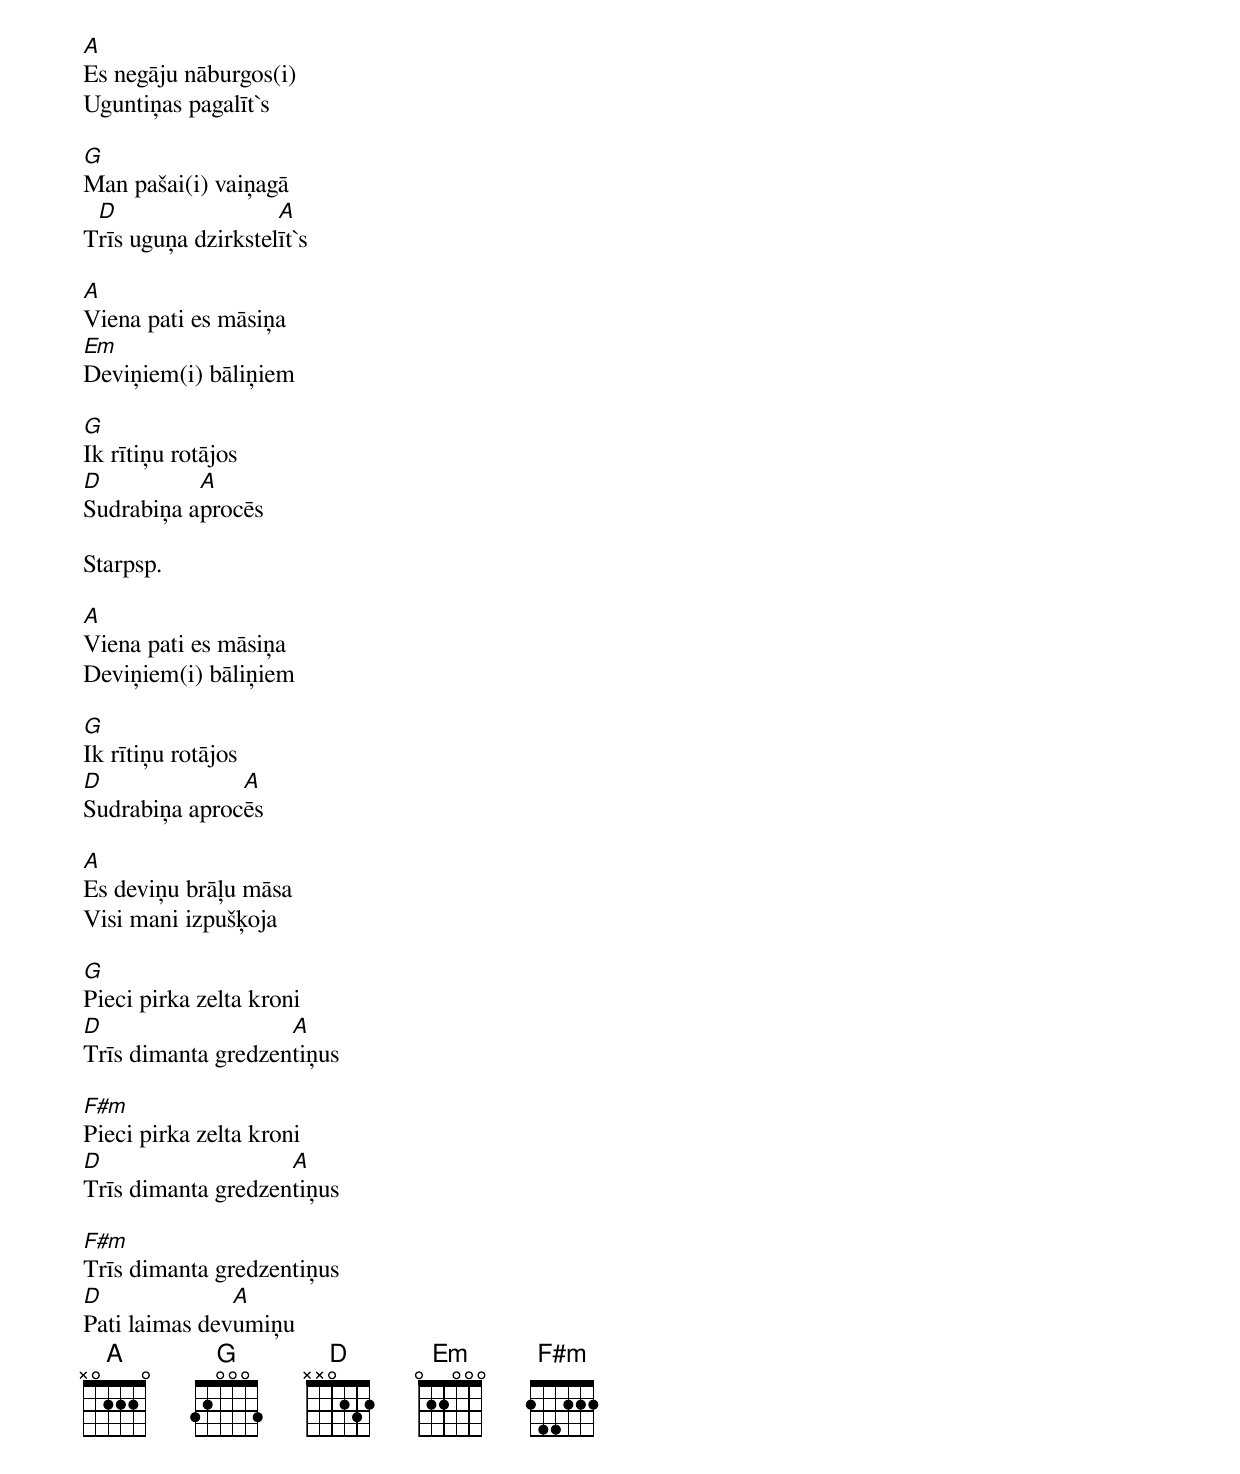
A
Es negāju nāburgos(i)
Uguntiņas pagalīt`s

G
Man pašai(i) vaiņagā
 D                  A
Trīs uguņa dzirkstelīt`s

A
Viena pati es māsiņa
Em
Deviņiem(i) bāliņiem

G
Ik rītiņu rotājos
D          A
Sudrabiņa aprocēs

Starpsp.

A
Viena pati es māsiņa
Deviņiem(i) bāliņiem

G
Ik rītiņu rotājos
D              A
Sudrabiņa aprocēs

A
Es deviņu brāļu māsa
Visi mani izpušķoja

G
Pieci pirka zelta kroni
D                   A
Trīs dimanta gredzentiņus

F#m
Pieci pirka zelta kroni
D                   A
Trīs dimanta gredzentiņus

F#m
Trīs dimanta gredzentiņus
D              A
Pati laimas devumiņu
